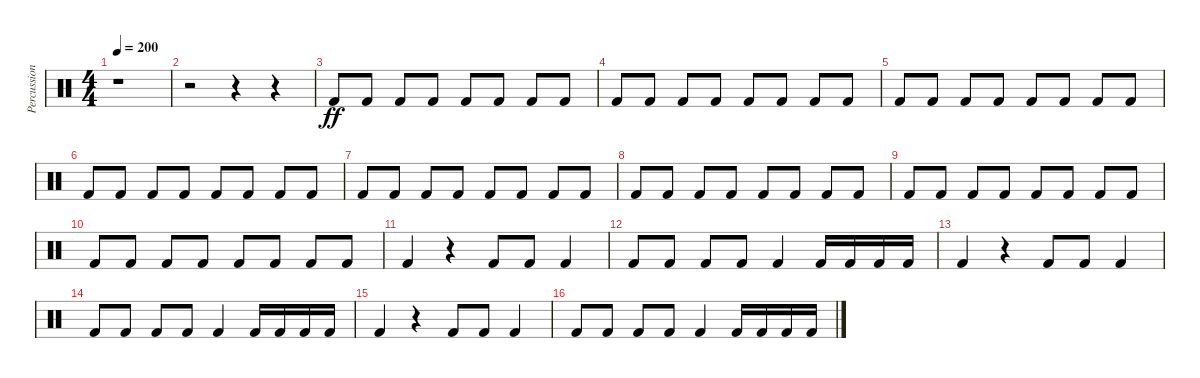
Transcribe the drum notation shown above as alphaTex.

\track ("Percussion" "Percussion") {instrument percussion}
\staff {score}
\articulation defaults
\ts (4 4)
\tempo 200
\clef neutral
\ks c
r.1{dy ff} |
r.2 r.4 r.4 |
"Kick (hit) 2".8 "Kick (hit) 2".8 "Kick (hit) 2".8 "Kick (hit) 2".8 "Kick (hit) 2".8 "Kick (hit) 2".8 "Kick (hit) 2".8 "Kick (hit) 2".8 |
"Kick (hit) 2".8 "Kick (hit) 2".8 "Kick (hit) 2".8 "Kick (hit) 2".8 "Kick (hit) 2".8 "Kick (hit) 2".8 "Kick (hit) 2".8 "Kick (hit) 2".8 |
"Kick (hit) 2".8 "Kick (hit) 2".8 "Kick (hit) 2".8 "Kick (hit) 2".8 "Kick (hit) 2".8 "Kick (hit) 2".8 "Kick (hit) 2".8 "Kick (hit) 2".8 |
"Kick (hit) 2".8 "Kick (hit) 2".8 "Kick (hit) 2".8 "Kick (hit) 2".8 "Kick (hit) 2".8 "Kick (hit) 2".8 "Kick (hit) 2".8 "Kick (hit) 2".8 |
"Kick (hit) 2".8 "Kick (hit) 2".8 "Kick (hit) 2".8 "Kick (hit) 2".8 "Kick (hit) 2".8 "Kick (hit) 2".8 "Kick (hit) 2".8 "Kick (hit) 2".8 |
"Kick (hit) 2".8 "Kick (hit) 2".8 "Kick (hit) 2".8 "Kick (hit) 2".8 "Kick (hit) 2".8 "Kick (hit) 2".8 "Kick (hit) 2".8 "Kick (hit) 2".8 |
"Kick (hit) 2".8 "Kick (hit) 2".8 "Kick (hit) 2".8 "Kick (hit) 2".8 "Kick (hit) 2".8 "Kick (hit) 2".8 "Kick (hit) 2".8 "Kick (hit) 2".8 |
"Kick (hit) 2".8 "Kick (hit) 2".8 "Kick (hit) 2".8 "Kick (hit) 2".8 "Kick (hit) 2".8 "Kick (hit) 2".8 "Kick (hit) 2".8 "Kick (hit) 2".8 |
"Kick (hit) 2".4 r.4 "Kick (hit) 2".8 "Kick (hit) 2".8 "Kick (hit) 2".4 |
"Kick (hit) 2".8 "Kick (hit) 2".8 "Kick (hit) 2".8 "Kick (hit) 2".8 "Kick (hit) 2".4 "Kick (hit) 2".16 "Kick (hit) 2".16 "Kick (hit) 2".16 "Kick (hit) 2".16 |
"Kick (hit) 2".4 r.4 "Kick (hit) 2".8 "Kick (hit) 2".8 "Kick (hit) 2".4 |
"Kick (hit) 2".8 "Kick (hit) 2".8 "Kick (hit) 2".8 "Kick (hit) 2".8 "Kick (hit) 2".4 "Kick (hit) 2".16 "Kick (hit) 2".16 "Kick (hit) 2".16 "Kick (hit) 2".16 |
"Kick (hit) 2".4 r.4 "Kick (hit) 2".8 "Kick (hit) 2".8 "Kick (hit) 2".4 |
"Kick (hit) 2".8 "Kick (hit) 2".8 "Kick (hit) 2".8 "Kick (hit) 2".8 "Kick (hit) 2".4 "Kick (hit) 2".16 "Kick (hit) 2".16 "Kick (hit) 2".16 "Kick (hit) 2".16
